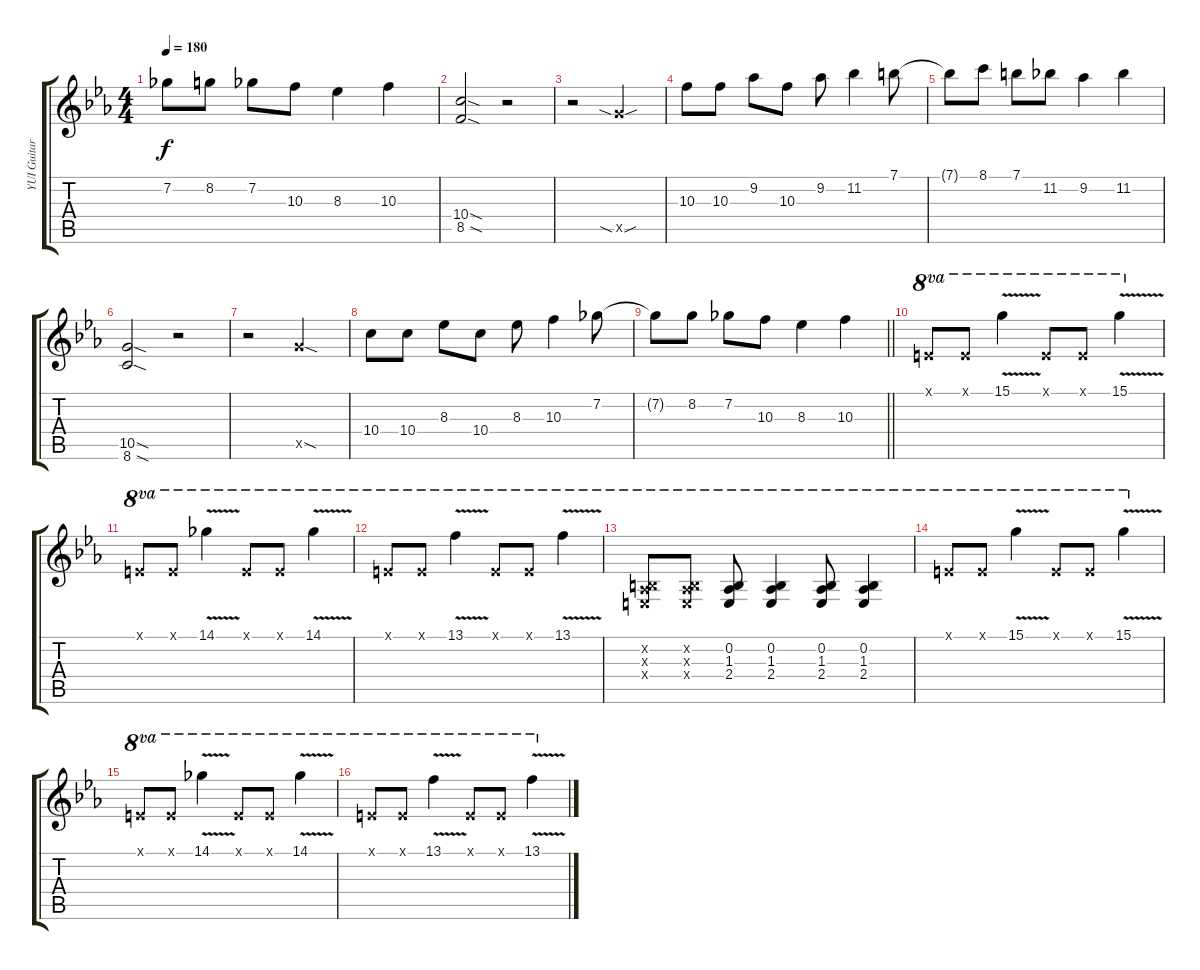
\track ("YUI Guitar" "YUI Guitar") {instrument overdrivenguitar}
\staff {score tabs}
\tuning (E4 B3 G3 D3 A2 E2) {hide}
\ts (4 4)
\tempo 180
\clef g2
\ks cminor
7.2{t}.8{dy f} 8.2.8 7.2.8 10.3.8 8.3.4 10.3.4 |
(10.4{sod} 8.5{sod}).2 r.2 |
r.2 10.5{sia sou x}.2 |
10.3.8 10.3.8 9.2.8 10.3.8 9.2.8 11.2.4 7.1.8 |
7.1{t}.8 8.1.8 7.1.8 11.2.8 9.2.4 11.2.4 |
(10.5{sod} 8.6{sod}).2 r.2 |
r.2 10.5{sod x}.2 |
10.4.8 10.4.8 8.3.8 10.4.8 8.3.8 10.3.4 7.2.8 |
\barLineRight lightlight
7.2{t}.8 8.2.8 7.2.8 10.3.8 8.3.4 10.3.4 |
0.1{x}.8{ot 8va} 0.1{x}.8{ot 8va} 15.1{v}.4{ot 8va} 0.1{x}.8{ot 8va} 0.1{x}.8{ot 8va} 15.1{v}.4{ot 8va} |
0.1{x}.8{ot 8va} 0.1{x}.8{ot 8va} 14.1{v}.4{ot 8va} 0.1{x}.8{ot 8va} 0.1{x}.8{ot 8va} 14.1{v}.4{ot 8va} |
0.1{x}.8{ot 8va} 0.1{x}.8{ot 8va} 13.1{v}.4{ot 8va} 0.1{x}.8{ot 8va} 0.1{x}.8{ot 8va} 13.1{v}.4{ot 8va} |
(0.2{x} 1.3{x} 2.4{x}).8{ot 8va} (0.2{x} 1.3{x} 2.4{x}).8{ot 8va} (0.2 1.3 2.4).8{ot 8va} (0.2 1.3 2.4).4{ot 8va} (0.2 1.3 2.4).8{ot 8va} (0.2 1.3 2.4).4{ot 8va} |
0.1{x}.8{ot 8va} 0.1{x}.8{ot 8va} 15.1{v}.4{ot 8va} 0.1{x}.8{ot 8va} 0.1{x}.8{ot 8va} 15.1{v}.4{ot 8va} |
0.1{x}.8{ot 8va} 0.1{x}.8{ot 8va} 14.1{v}.4{ot 8va} 0.1{x}.8{ot 8va} 0.1{x}.8{ot 8va} 14.1{v}.4{ot 8va} |
0.1{x}.8{ot 8va} 0.1{x}.8{ot 8va} 13.1{v}.4{ot 8va} 0.1{x}.8{ot 8va} 0.1{x}.8{ot 8va} 13.1{v}.4{ot 8va}
